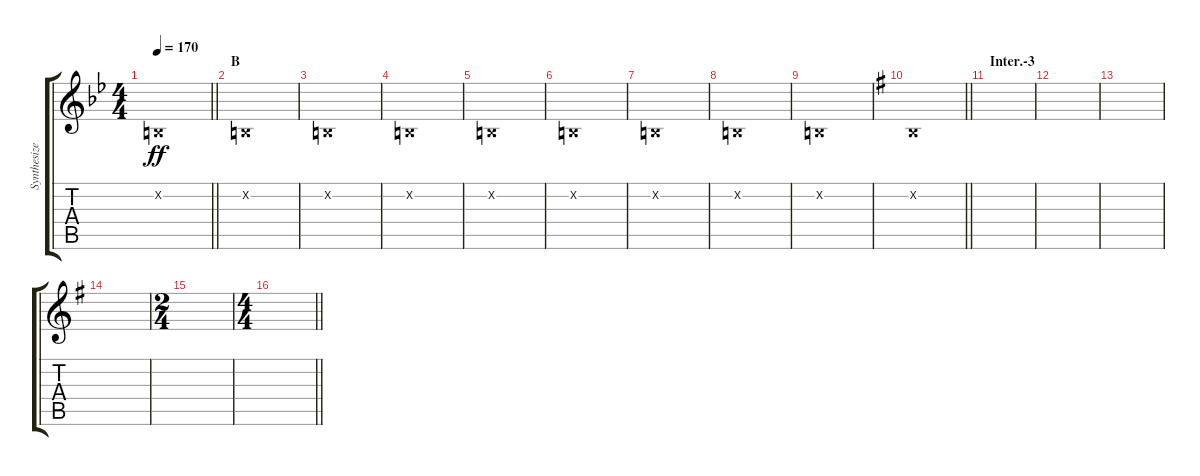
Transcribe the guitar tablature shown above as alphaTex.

\track ("Synthesizer A" "Synthesize") {instrument stringensemble1}
\staff {score tabs}
\tuning (E4 B3 G3 D3 A2 E2) {hide}
\ts (4 4)
\tempo 170
\clef g2
\barLineRight lightlight
\ks bb
0.2{x}.1{dy ff} |
\section ("" "B")
0.2{x}.1 |
0.2{x}.1 |
0.2{x}.1 |
0.2{x}.1 |
0.2{x}.1 |
0.2{x}.1 |
0.2{x}.1 |
0.2{x}.1 |
\barLineRight lightlight
\ks g
0.2{x}.1 |
\section ("" "Inter.-3")
|
|
|
|
\ts (2 4)
|
\ts (4 4)
\barLineRight lightlight
